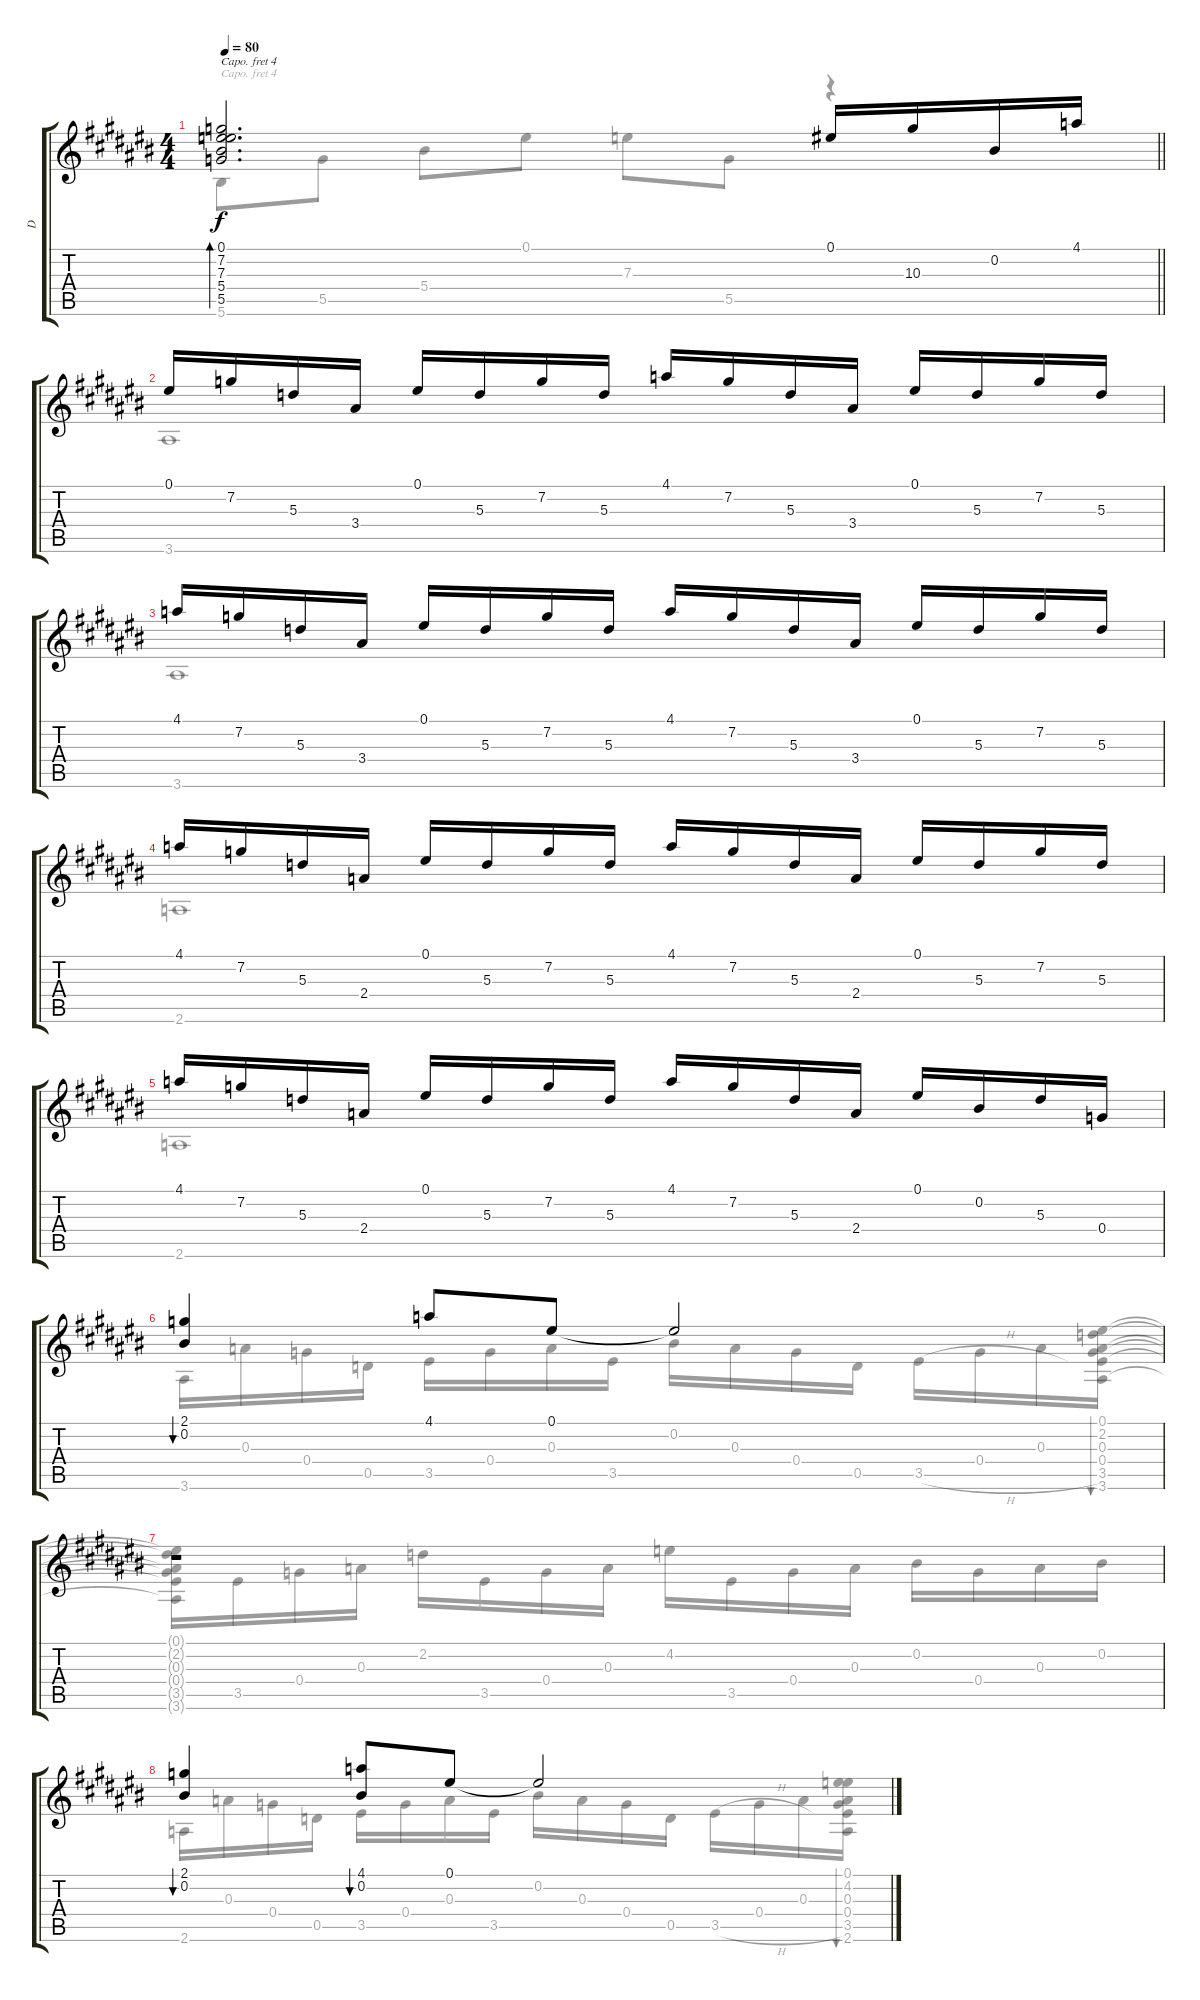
\track ("D" "D") {instrument acousticguitarnylon}
\staff {score tabs}
\capo 4
\tuning (Db4 Ab3 F3 Eb3 Bb2 Eb2) {hide}
\voice
\ts (4 4)
\tempo 80
\clef g2
\barLineRight lightlight
\ks c#
(0.1 7.2 7.3 5.4 5.5).2{d bd 30 dy f} 0.1.16 10.3.16 0.2.16 4.1.16 |
\section ("" " ")
\ks a#minor
0.1.16 7.2.16 5.3.16 3.4.16 0.1.16 5.3.16 7.2.16 5.3.16 4.1.16 7.2.16 5.3.16 3.4.16 0.1.16 5.3.16 7.2.16 5.3.16 |
4.1.16 7.2.16 5.3.16 3.4.16 0.1.16 5.3.16 7.2.16 5.3.16 4.1.16 7.2.16 5.3.16 3.4.16 0.1.16 5.3.16 7.2.16 5.3.16 |
4.1.16 7.2.16 5.3.16 2.4.16 0.1.16 5.3.16 7.2.16 5.3.16 4.1.16 7.2.16 5.3.16 2.4.16 0.1.16 5.3.16 7.2.16 5.3.16 |
\ks c#
4.1.16 7.2.16 5.3.16 2.4.16 0.1.16 5.3.16 7.2.16 5.3.16 4.1.16 7.2.16 5.3.16 2.4.16 0.1.16 0.2.16 5.3.16 0.4.16 |
\ks a#minor
(2.1 0.2).4{bu 30} 4.1.8 0.1.8 0.1{t}.2 |
r.1 |
\ks c#
(2.1 0.2).4{bu 30} (4.1 0.2).8{bu 30} 0.1.8 0.1{t}.2
\voice
\clef g2
\ottava regular
\simile none
\barLineRight lightlight
\ks c#
5.6.8{dy f} 5.5.8 5.4.8 0.1.8 7.3.8 5.5.8 r.4 |
\ks a#minor
3.6.1 |
3.6.1 |
2.6.1 |
\ks c#
2.6.1 |
\ks a#minor
3.6.16 0.3.16 0.4.16 0.5.16 3.5.16 0.4.16 0.3.16 3.5.16 0.2.16 0.3.16 0.4.16 0.5.16 3.5{h}.16 0.4.16 0.3.16 (0.1 2.2 0.3 0.4 3.5 3.6).16{bu 30} |
(0.1{t} 2.2{t} 0.3{t} 0.4{t} 3.5{t} 3.6{t}).16 3.5.16 0.4.16 0.3.16 2.2.16 3.5.16 0.4.16 0.3.16 4.2.16 3.5.16 0.4.16 0.3.16 0.2.16 0.4.16 0.3.16 0.2.16 |
\ks c#
2.6.16 0.3.16 0.4.16 0.5.16 3.5.16 0.4.16 0.3.16 3.5.16 0.2.16 0.3.16 0.4.16 0.5.16 3.5{h}.16 0.4.16 0.3.16 (0.1 4.2 0.3 0.4 3.5 2.6).16{bu 30}
